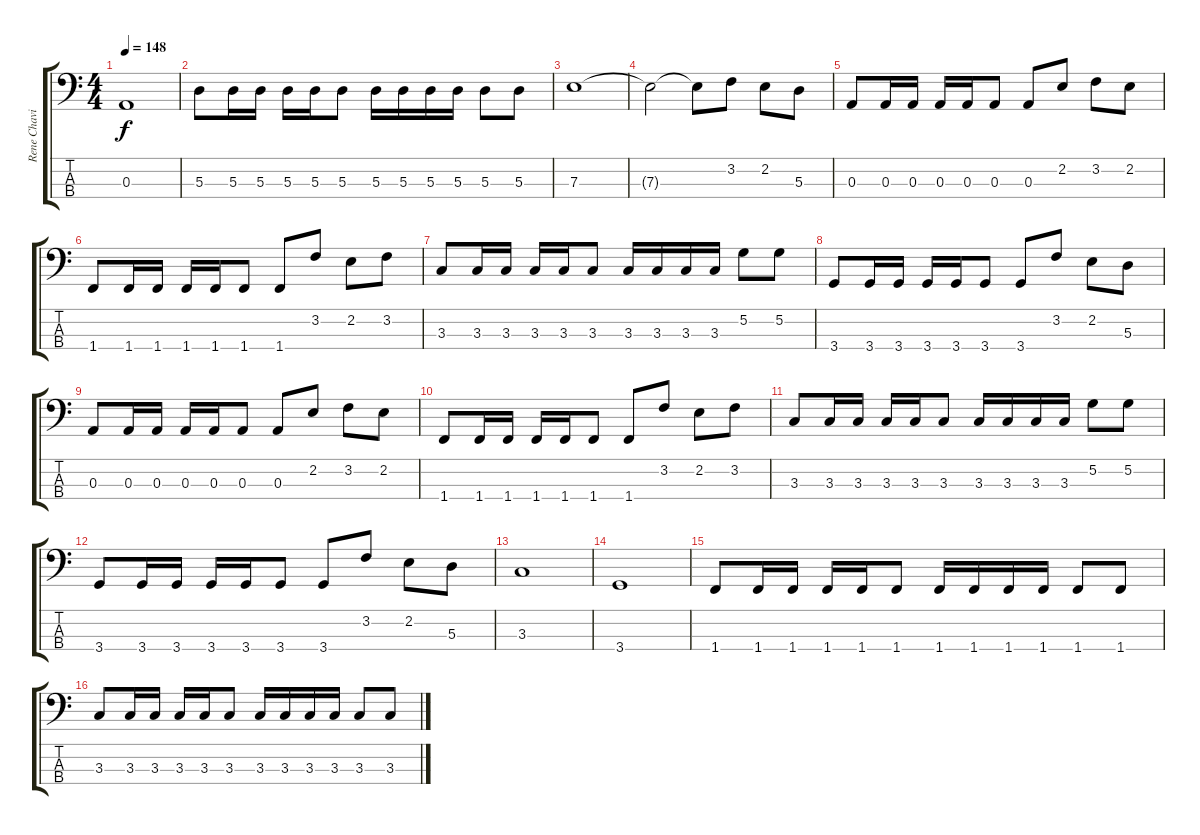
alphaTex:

\track ("Rene Chavin" "Rene Chavi") {instrument electricbassfinger}
\staff {score tabs}
\tuning (G2 D2 A1 E1) {hide}
\ts (4 4)
\tempo 148
\clef f4
\ks c
0.3.1{dy f} |
5.3.8 5.3.16 5.3.16 5.3.16 5.3.16 5.3.8 5.3.16 5.3.16 5.3.16 5.3.16 5.3.8 5.3.8 |
7.3.1 |
7.3{t}.2 7.3{t}.8 3.2.8 2.2.8 5.3.8 |
0.3.8 0.3.16 0.3.16 0.3.16 0.3.16 0.3.8 0.3.8 2.2.8 3.2.8 2.2.8 |
1.4.8 1.4.16 1.4.16 1.4.16 1.4.16 1.4.8 1.4.8 3.2.8 2.2.8 3.2.8 |
3.3.8 3.3.16 3.3.16 3.3.16 3.3.16 3.3.8 3.3.16 3.3.16 3.3.16 3.3.16 5.2.8 5.2.8 |
3.4.8 3.4.16 3.4.16 3.4.16 3.4.16 3.4.8 3.4.8 3.2.8 2.2.8 5.3.8 |
0.3.8 0.3.16 0.3.16 0.3.16 0.3.16 0.3.8 0.3.8 2.2.8 3.2.8 2.2.8 |
1.4.8 1.4.16 1.4.16 1.4.16 1.4.16 1.4.8 1.4.8 3.2.8 2.2.8 3.2.8 |
3.3.8 3.3.16 3.3.16 3.3.16 3.3.16 3.3.8 3.3.16 3.3.16 3.3.16 3.3.16 5.2.8 5.2.8 |
3.4.8 3.4.16 3.4.16 3.4.16 3.4.16 3.4.8 3.4.8 3.2.8 2.2.8 5.3.8 |
3.3.1 |
3.4.1 |
1.4.8 1.4.16 1.4.16 1.4.16 1.4.16 1.4.8 1.4.16 1.4.16 1.4.16 1.4.16 1.4.8 1.4.8 |
3.3.8 3.3.16 3.3.16 3.3.16 3.3.16 3.3.8 3.3.16 3.3.16 3.3.16 3.3.16 3.3.8 3.3.8
